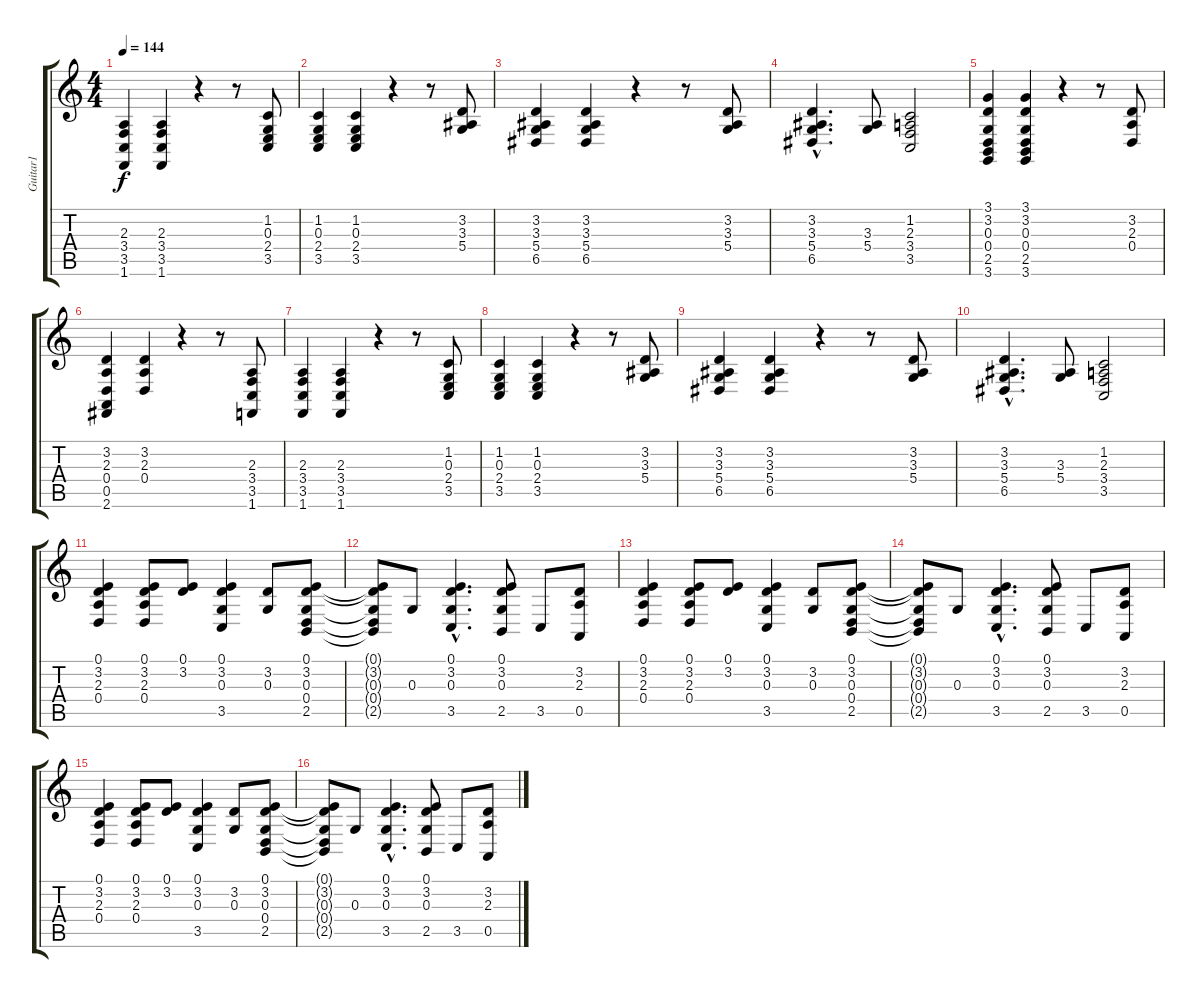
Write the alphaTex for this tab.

\track ("Guitar1             " "Guitar1   ") {instrument brasssection}
\staff {score tabs}
\tuning (E4 B3 G3 D3 A2 E2) {hide}
\ts (4 4)
\tempo 144
\clef g2
\ks c
(2.3 3.4 3.5 1.6).4{dy f} (2.3 3.4 3.5 1.6).4 r.4 r.8 (1.2 0.3 2.4 3.5).8 |
(1.2 0.3 2.4 3.5).4 (1.2 0.3 2.4 3.5).4 r.4 r.8 (3.2 3.3 5.4).8 |
(3.2 3.3 5.4 6.5).4 (3.2 3.3 5.4 6.5).4 r.4 r.8 (3.2 3.3 5.4).8 |
(3.2{hac} 3.3{hac} 5.4{hac} 6.5{hac}).4{d} (3.3 5.4).8 (1.2 2.3 3.4 3.5).2 |
(3.1 3.2 0.3 0.4 2.5 3.6).4 (3.1 3.2 0.3 0.4 2.5 3.6).4 r.4 r.8 (3.2 2.3 0.4).8 |
(3.2 2.3 0.4 0.5 2.6).4 (3.2 2.3 0.4).4 r.4 r.8 (2.3 3.4 3.5 1.6).8 |
(2.3 3.4 3.5 1.6).4 (2.3 3.4 3.5 1.6).4 r.4 r.8 (1.2 0.3 2.4 3.5).8 |
(1.2 0.3 2.4 3.5).4 (1.2 0.3 2.4 3.5).4 r.4 r.8 (3.2 3.3 5.4).8 |
(3.2 3.3 5.4 6.5).4 (3.2 3.3 5.4 6.5).4 r.4 r.8 (3.2 3.3 5.4).8 |
(3.2{hac} 3.3{hac} 5.4{hac} 6.5{hac}).4{d} (3.3 5.4).8 (1.2 2.3 3.4 3.5).2 |
(0.1 3.2 2.3 0.4).4 (0.1 3.2 2.3 0.4).8 (0.1 3.2).8 (0.1 3.2 0.3 3.5).4 (3.2 0.3).8 (0.1 3.2 0.3 0.4 2.5).8 |
(0.1{t} 3.2{t} 0.3{t} 0.4{t} 2.5{t}).8 0.3.8 (0.1{hac} 3.2{hac} 0.3{hac} 3.5{hac}).4{d} (0.1 3.2 0.3 2.5).8 3.5.8 (3.2 2.3 0.5).8 |
(0.1 3.2 2.3 0.4).4 (0.1 3.2 2.3 0.4).8 (0.1 3.2).8 (0.1 3.2 0.3 3.5).4 (3.2 0.3).8 (0.1 3.2 0.3 0.4 2.5).8 |
(0.1{t} 3.2{t} 0.3{t} 0.4{t} 2.5{t}).8 0.3.8 (0.1{hac} 3.2{hac} 0.3{hac} 3.5{hac}).4{d} (0.1 3.2 0.3 2.5).8 3.5.8 (3.2 2.3 0.5).8 |
(0.1 3.2 2.3 0.4).4 (0.1 3.2 2.3 0.4).8 (0.1 3.2).8 (0.1 3.2 0.3 3.5).4 (3.2 0.3).8 (0.1 3.2 0.3 0.4 2.5).8 |
(0.1{t} 3.2{t} 0.3{t} 0.4{t} 2.5{t}).8 0.3.8 (0.1{hac} 3.2{hac} 0.3{hac} 3.5{hac}).4{d} (0.1 3.2 0.3 2.5).8 3.5.8 (3.2 2.3 0.5).8
